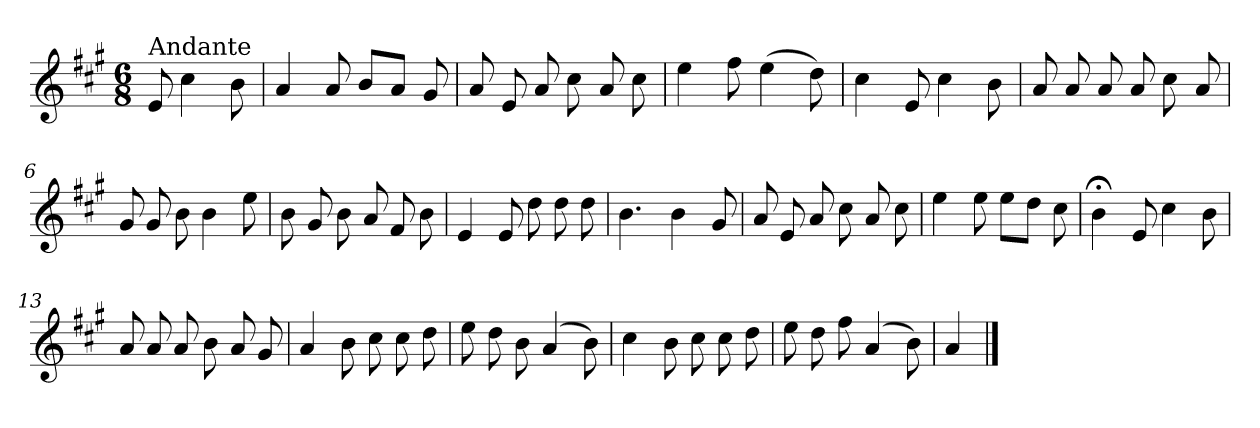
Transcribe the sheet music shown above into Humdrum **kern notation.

**kern
*part1
*staff1
*clefG2
*k[f#c#g#]
*A:
*M6/8
=
!LO:TX:a:t=Andante
8e/
4cc#\
8b\
=1
4a/
8a/
8b/L
8a/J
8g#/
=2
8a/
8e/
8a/
8cc#\
8a/
8cc#\
=3
4ee\
8ff#\
(>4ee\
8dd\)
=4
4cc#\
8e/
4cc#\
8b\
=5
8a/
8a/
8a/
8a/
8cc#\
8a/
!!LO:LB:g=z
=6
8g#/
8g#/
8b\
4b\
8ee\
=7
8b\
8g#/
8b\
8a/
8f#/
8b\
=8
4e/
8e/
8dd\
8dd\
8dd\
=9
4.b\
4b\
8g#/
=10
8a/
8e/
8a/
8cc#\
8a/
8cc#\
=11
4ee\
8ee\
8ee\L
8dd\J
8cc#\
!!LO:LB:g=z
=12
4b;<\
8e/
4cc#\
8b\
=13
8a/
8a/
8a/
8b\
8a/
8g#/
=14
4a/
8b\
8cc#\
8cc#\
8dd\
=15
8ee\
8dd\
8b\
(>4a/
8b\)
=16
4cc#\
8b\
8cc#\
8cc#\
8dd\
=17
8ee\
8dd\
8ff#\
(>4a/
8b\)
=18
4a/
==
*-
